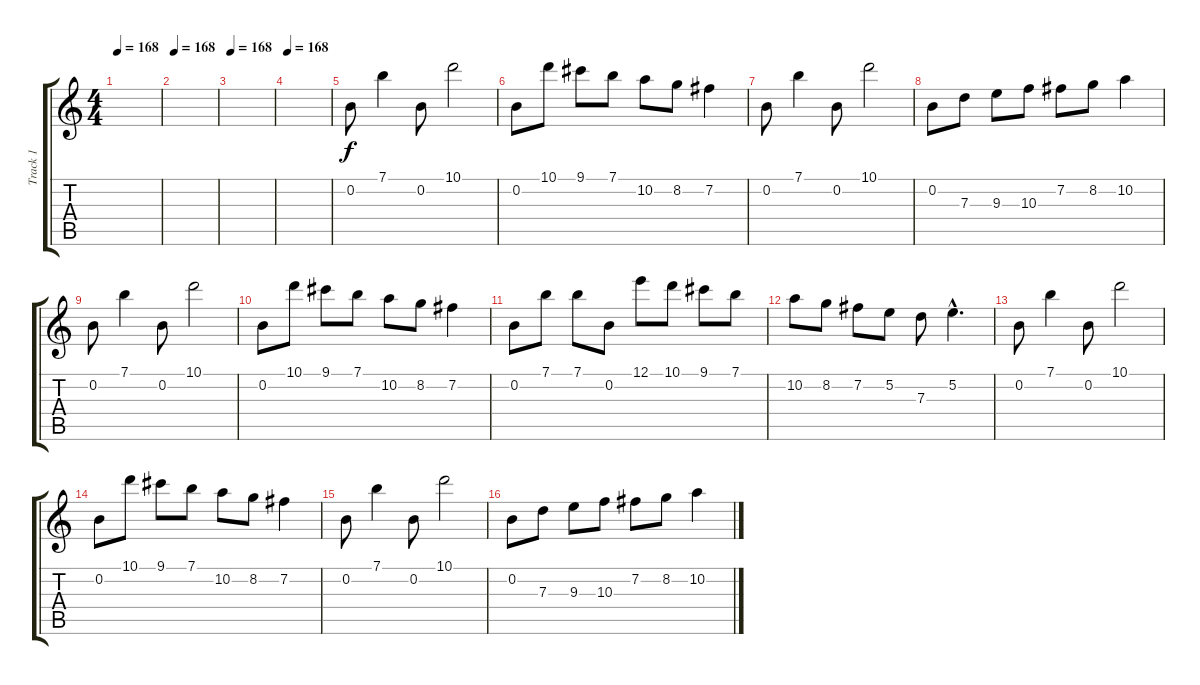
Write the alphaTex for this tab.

\track ("Track 1" "Track 1") {instrument acousticguitarsteel}
\staff {score tabs}
\tuning (E4 B3 G3 D3 A2 E2) {hide}
\ts (4 4)
\tempo 168
\clef g2
\ks c
|
\tempo 168
|
\tempo 168
|
\tempo 168
|
0.2.8 7.1.4 0.2.8 10.1.2 |
0.2.8 10.1.8 9.1.8 7.1.8 10.2.8 8.2.8 7.2.4 |
0.2.8 7.1.4 0.2.8 10.1.2 |
0.2.8 7.3.8 9.3.8 10.3.8 7.2.8 8.2.8 10.2.4 |
0.2.8 7.1.4 0.2.8 10.1.2 |
0.2.8 10.1.8 9.1.8 7.1.8 10.2.8 8.2.8 7.2.4 |
0.2.8 7.1.8 7.1.8 0.2.8 12.1.8 10.1.8 9.1.8 7.1.8 |
10.2.8 8.2.8 7.2.8 5.2.8 7.3.8 5.2{hac}.4{d} |
0.2.8 7.1.4 0.2.8 10.1.2 |
0.2.8 10.1.8 9.1.8 7.1.8 10.2.8 8.2.8 7.2.4 |
0.2.8 7.1.4 0.2.8 10.1.2 |
0.2.8 7.3.8 9.3.8 10.3.8 7.2.8 8.2.8 10.2.4
